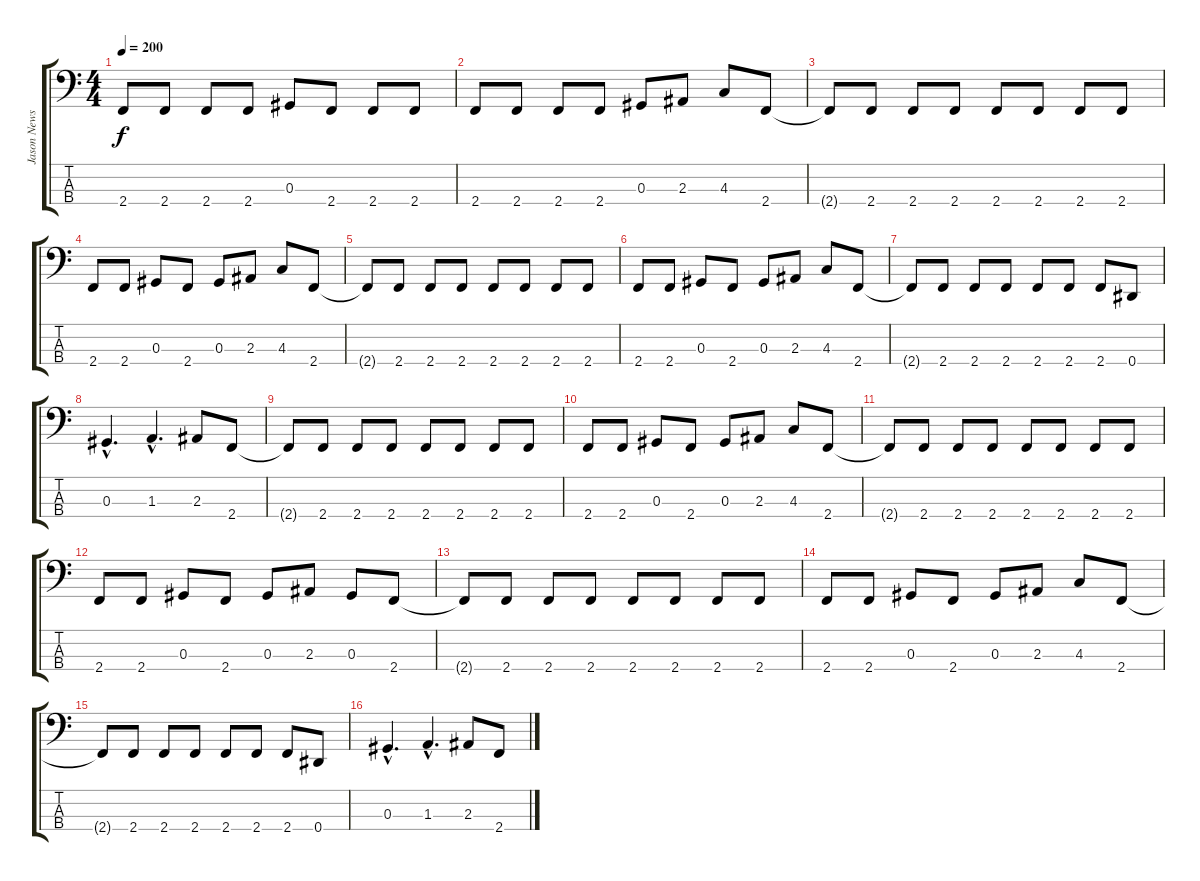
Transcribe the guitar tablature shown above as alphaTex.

\track ("Jason Newsted" "Jason News") {instrument electricbasspick}
\staff {score tabs}
\tuning (Gb2 Db2 Ab1 Eb1) {hide}
\ts (4 4)
\tempo 200
\clef f4
\ks c
2.4{t}.8{dy f} 2.4.8 2.4.8 2.4.8 0.3.8 2.4.8 2.4.8 2.4.8 |
2.4.8 2.4.8 2.4.8 2.4.8 0.3.8 2.3.8 4.3.8 2.4.8 |
2.4{t}.8 2.4.8 2.4.8 2.4.8 2.4.8 2.4.8 2.4.8 2.4.8 |
2.4.8 2.4.8 0.3.8 2.4.8 0.3.8 2.3.8 4.3.8 2.4.8 |
2.4{t}.8 2.4.8 2.4.8 2.4.8 2.4.8 2.4.8 2.4.8 2.4.8 |
2.4.8 2.4.8 0.3.8 2.4.8 0.3.8 2.3.8 4.3.8 2.4.8 |
2.4{t}.8 2.4.8 2.4.8 2.4.8 2.4.8 2.4.8 2.4.8 0.4.8 |
0.3{hac}.4{d} 1.3{hac}.4{d} 2.3.8 2.4.8 |
2.4{t}.8 2.4.8 2.4.8 2.4.8 2.4.8 2.4.8 2.4.8 2.4.8 |
2.4.8 2.4.8 0.3.8 2.4.8 0.3.8 2.3.8 4.3.8 2.4.8 |
2.4{t}.8 2.4.8 2.4.8 2.4.8 2.4.8 2.4.8 2.4.8 2.4.8 |
2.4.8 2.4.8 0.3.8 2.4.8 0.3.8 2.3.8 0.3.8 2.4.8 |
2.4{t}.8 2.4.8 2.4.8 2.4.8 2.4.8 2.4.8 2.4.8 2.4.8 |
2.4.8 2.4.8 0.3.8 2.4.8 0.3.8 2.3.8 4.3.8 2.4.8 |
2.4{t}.8 2.4.8 2.4.8 2.4.8 2.4.8 2.4.8 2.4.8 0.4.8 |
0.3{hac}.4{d} 1.3{hac}.4{d} 2.3.8 2.4.8
